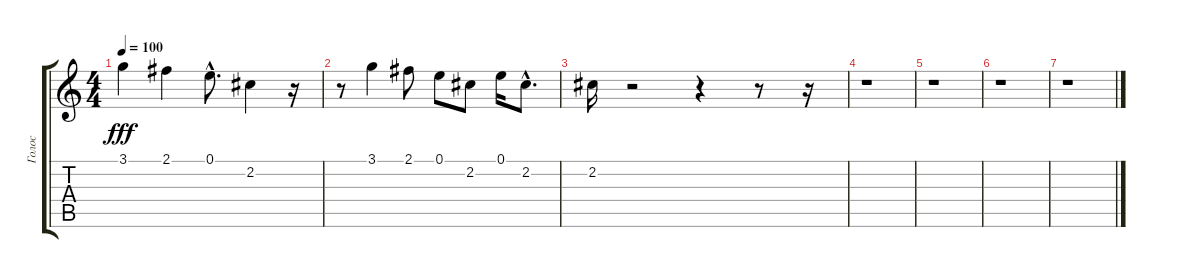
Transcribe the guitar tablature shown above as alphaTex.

\track ("Голос" "Голос") {instrument acousticguitarsteel}
\staff {score tabs}
\tuning (E4 B3 G3 D3 A2 E2) {hide}
\ts (4 4)
\tempo 100
\clef g2
\ks c
3.1.4{dy fff} 2.1.4 0.1{hac}.8{d} 2.2.4 r.16 |
r.8 3.1.4 2.1.8 0.1.8 2.2.8 0.1.16 2.2{hac}.8{d} |
2.2.16 r.2 r.4 r.8 r.16 |
r.1 |
r.1 |
r.1 |
r.1
